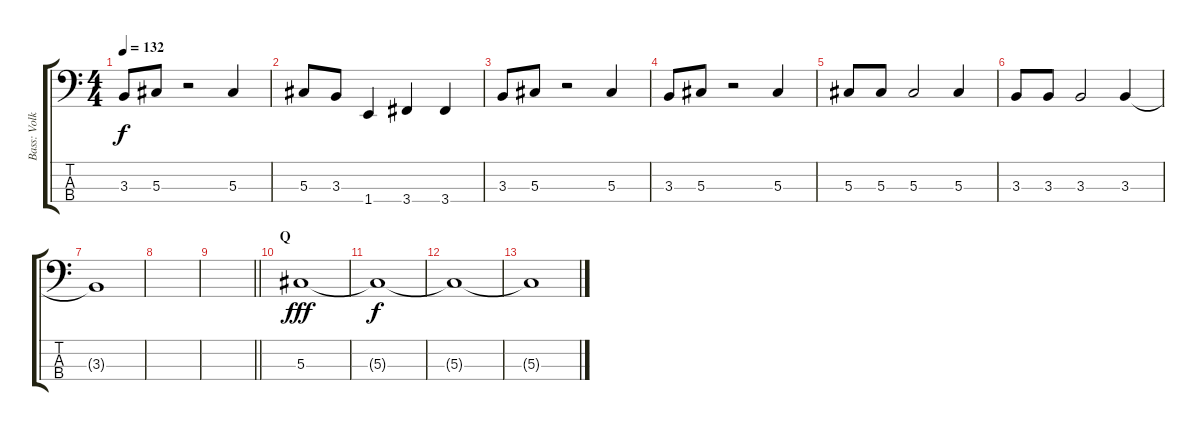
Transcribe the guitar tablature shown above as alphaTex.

\track ("Bass: Volker" "Bass: Volk") {instrument electricbassfinger}
\staff {score tabs}
\tuning (Gb2 Db2 Ab1 Eb1) {hide}
\ts (4 4)
\tempo 132
\clef f4
\ks c
3.3.8{dy f} 5.3.8 r.2 5.3.4 |
5.3.8 3.3.8 1.4.4 3.4.4 3.4.4 |
3.3.8 5.3.8 r.2 5.3.4 |
3.3.8 5.3.8 r.2 5.3.4 |
5.3.8 5.3.8 5.3.2 5.3.4 |
3.3.8 3.3.8 3.3.2 3.3.4 |
3.3{t}.1 |
|
\barLineRight lightlight
|
\section ("" "Q")
5.3.1{dy fff volume 0} |
5.3{t}.1{dy f} |
5.3{t}.1 |
5.3{t}.1
